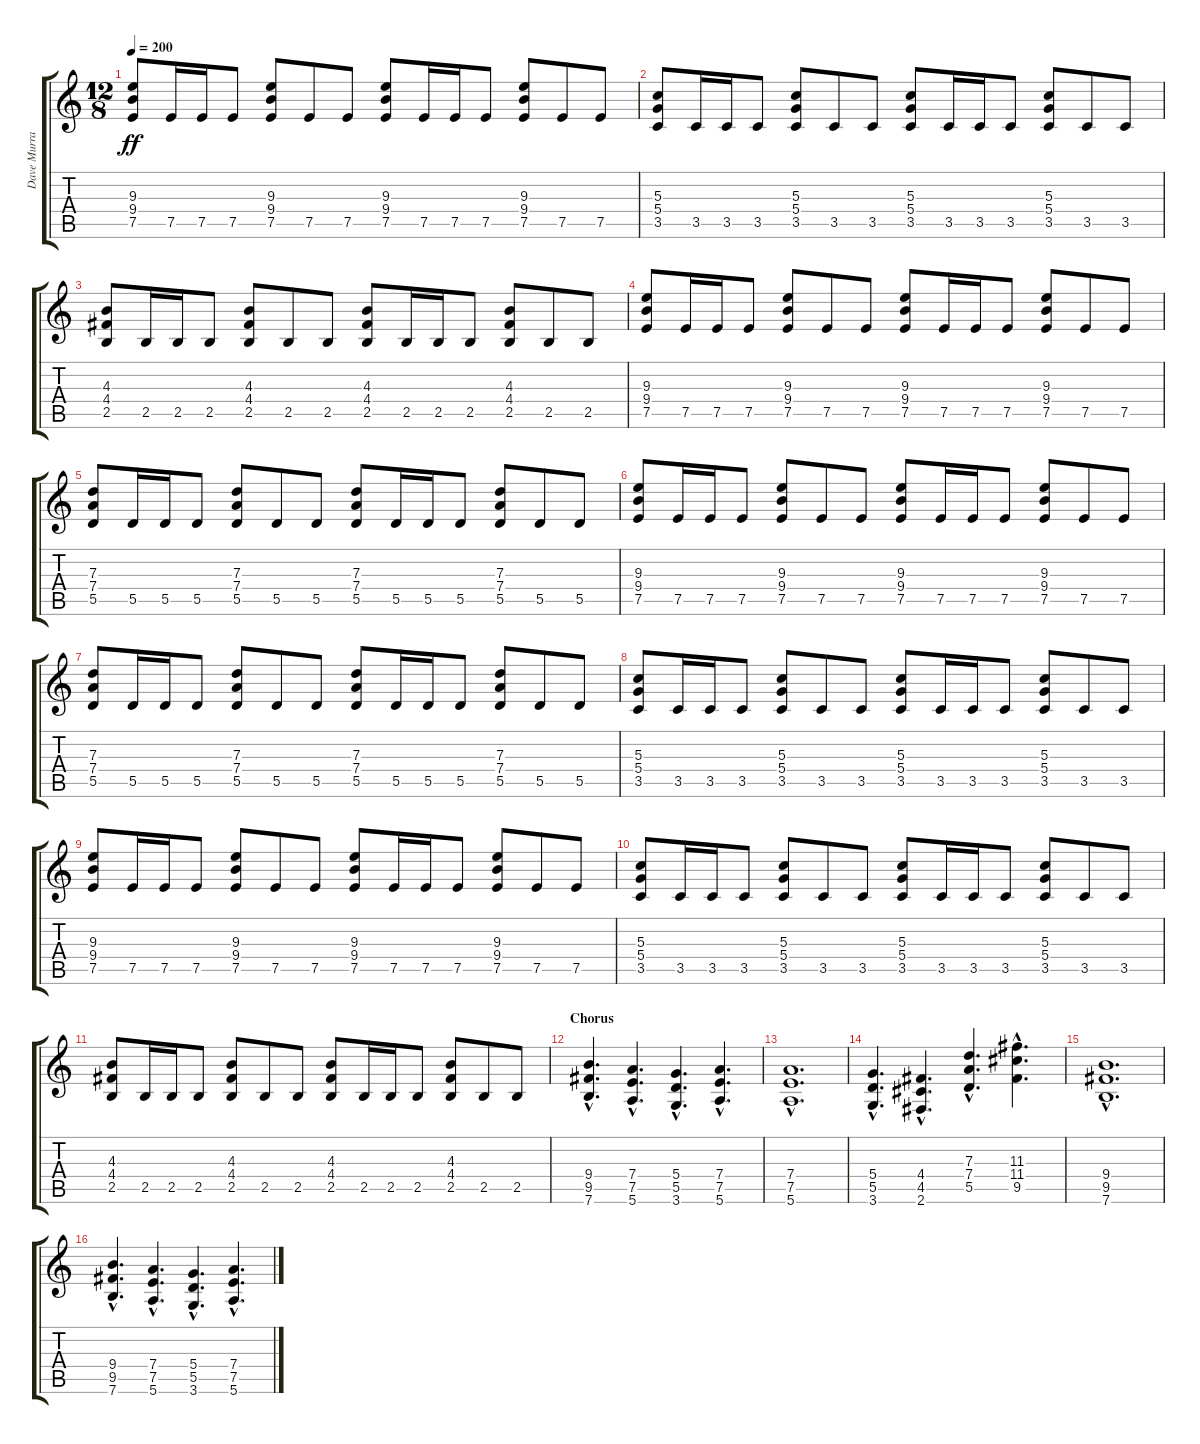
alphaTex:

\track ("Dave Murray" "Dave Murra") {instrument overdrivenguitar}
\staff {score tabs}
\tuning (E4 B3 G3 D3 A2 E2) {hide}
\ts (12 8)
\tempo 200
\clef g2
\ks c
(9.3 9.4 7.5).8{dy ff} 7.5.16 7.5.16 7.5.8 (9.3 9.4 7.5).8 7.5.8 7.5.8 (9.3 9.4 7.5).8 7.5.16 7.5.16 7.5.8 (9.3 9.4 7.5).8 7.5.8 7.5.8 |
(5.3 5.4 3.5).8 3.5.16 3.5.16 3.5.8 (5.3 5.4 3.5).8 3.5.8 3.5.8 (5.3 5.4 3.5).8 3.5.16 3.5.16 3.5.8 (5.3 5.4 3.5).8 3.5.8 3.5.8 |
(4.3 4.4 2.5).8 2.5.16 2.5.16 2.5.8 (4.3 4.4 2.5).8 2.5.8 2.5.8 (4.3 4.4 2.5).8 2.5.16 2.5.16 2.5.8 (4.3 4.4 2.5).8 2.5.8 2.5.8 |
(9.3 9.4 7.5).8 7.5.16 7.5.16 7.5.8 (9.3 9.4 7.5).8 7.5.8 7.5.8 (9.3 9.4 7.5).8 7.5.16 7.5.16 7.5.8 (9.3 9.4 7.5).8 7.5.8 7.5.8 |
(7.3 7.4 5.5).8 5.5.16 5.5.16 5.5.8 (7.3 7.4 5.5).8 5.5.8 5.5.8 (7.3 7.4 5.5).8 5.5.16 5.5.16 5.5.8 (7.3 7.4 5.5).8 5.5.8 5.5.8 |
(9.3 9.4 7.5).8 7.5.16 7.5.16 7.5.8 (9.3 9.4 7.5).8 7.5.8 7.5.8 (9.3 9.4 7.5).8 7.5.16 7.5.16 7.5.8 (9.3 9.4 7.5).8 7.5.8 7.5.8 |
(7.3 7.4 5.5).8 5.5.16 5.5.16 5.5.8 (7.3 7.4 5.5).8 5.5.8 5.5.8 (7.3 7.4 5.5).8 5.5.16 5.5.16 5.5.8 (7.3 7.4 5.5).8 5.5.8 5.5.8 |
(5.3 5.4 3.5).8 3.5.16 3.5.16 3.5.8 (5.3 5.4 3.5).8 3.5.8 3.5.8 (5.3 5.4 3.5).8 3.5.16 3.5.16 3.5.8 (5.3 5.4 3.5).8 3.5.8 3.5.8 |
(9.3 9.4 7.5).8 7.5.16 7.5.16 7.5.8 (9.3 9.4 7.5).8 7.5.8 7.5.8 (9.3 9.4 7.5).8 7.5.16 7.5.16 7.5.8 (9.3 9.4 7.5).8 7.5.8 7.5.8 |
(5.3 5.4 3.5).8 3.5.16 3.5.16 3.5.8 (5.3 5.4 3.5).8 3.5.8 3.5.8 (5.3 5.4 3.5).8 3.5.16 3.5.16 3.5.8 (5.3 5.4 3.5).8 3.5.8 3.5.8 |
(4.3 4.4 2.5).8 2.5.16 2.5.16 2.5.8 (4.3 4.4 2.5).8 2.5.8 2.5.8 (4.3 4.4 2.5).8 2.5.16 2.5.16 2.5.8 (4.3 4.4 2.5).8 2.5.8 2.5.8 |
\section ("" "Chorus")
(9.4{hac} 9.5{hac} 7.6{hac}).4{d} (7.4{hac} 7.5{hac} 5.6{hac}).4{d} (5.4{hac} 5.5{hac} 3.6{hac}).4{d} (7.4{hac} 7.5{hac} 5.6{hac}).4{d} |
(7.4{hac} 7.5{hac} 5.6{hac}).1{d} |
(5.4{hac} 5.5{hac} 3.6{hac}).4{d} (4.4{hac} 4.5{hac} 2.6{hac}).4{d} (7.3{hac} 7.4{hac} 5.5{hac}).4{d} (11.3{hac} 11.4{hac} 9.5{hac}).4{d} |
(9.4{hac} 9.5{hac} 7.6{hac}).1{d} |
(9.4{hac} 9.5{hac} 7.6{hac}).4{d} (7.4{hac} 7.5{hac} 5.6{hac}).4{d} (5.4{hac} 5.5{hac} 3.6{hac}).4{d} (7.4{hac} 7.5{hac} 5.6{hac}).4{d}
